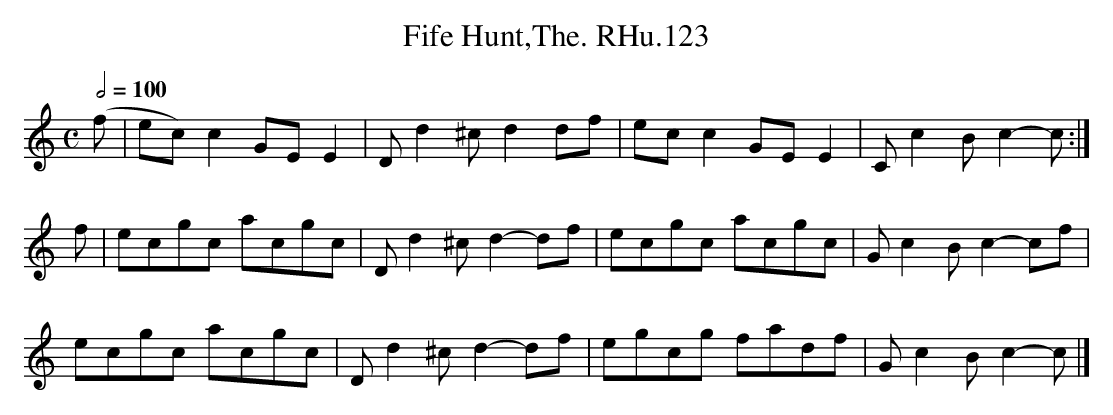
X:1
T:Fife Hunt,The. RHu.123
L:1/8
M:C
Q:1/2=100
K:C
(f|ec) c2 GE E2|Dd2^cd2df|ec c2GE E2|Cc2Bc2-c:|
f|ecgc acgc|Dd2^cd2-df|ecgc acgc|Gc2Bc2-cf|
ecgc acgc|Dd2^cd2-df|egcg fadf|Gc2Bc2-c|]
